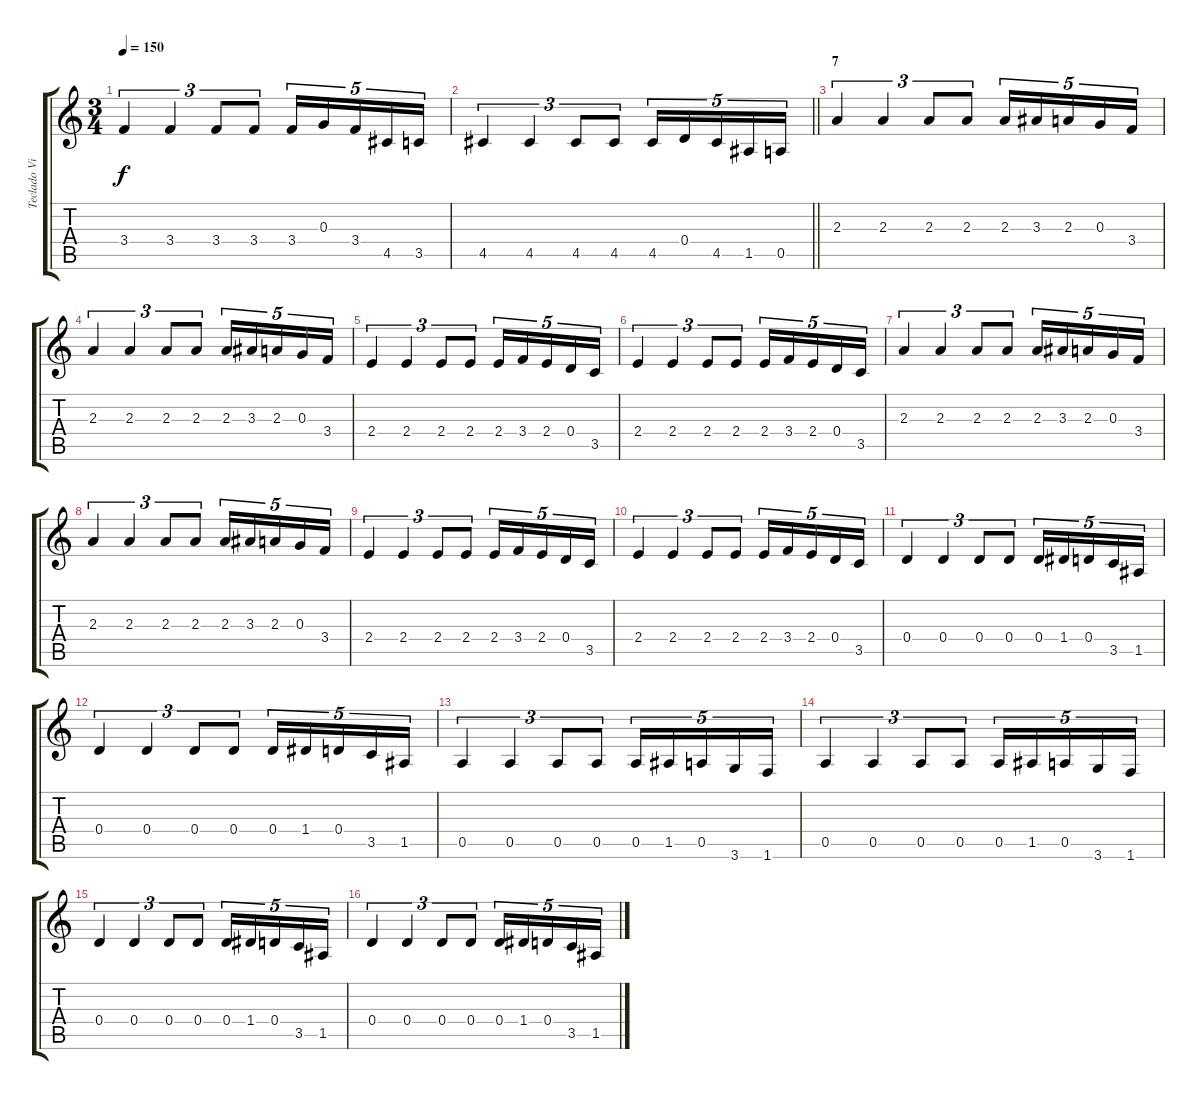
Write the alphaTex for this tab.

\track ("Teclado Viejo(?)/Mandolina (FX)" "Teclado Vi") {instrument banjo}
\staff {score tabs}
\tuning (E4 B3 G3 D3 A2 E2) {hide}
\displaytranspose 12
\ts (3 4)
\tempo 150
\clef g2
\ks c
3.4.4{tu (3 2) dy f} 3.4.4{tu (3 2)} 3.4.8{tu (3 2)} 3.4.8{tu (3 2)} 3.4.16{tu (5 4)} 0.3.16{tu (5 4)} 3.4.16{tu (5 4)} 4.5.16{tu (5 4)} 3.5.16{tu (5 4)} |
\barLineRight lightlight
4.5.4{tu (3 2)} 4.5.4{tu (3 2)} 4.5.8{tu (3 2)} 4.5.8{tu (3 2)} 4.5.16{tu (5 4)} 0.4.16{tu (5 4)} 4.5.16{tu (5 4)} 1.5.16{tu (5 4)} 0.5.16{tu (5 4)} |
\section ("" "7")
2.3.4{tu (3 2) volume 7 instrument banjo} 2.3.4{tu (3 2)} 2.3.8{tu (3 2)} 2.3.8{tu (3 2)} 2.3.16{tu (5 4)} 3.3.16{tu (5 4)} 2.3.16{tu (5 4)} 0.3.16{tu (5 4)} 3.4.16{tu (5 4)} |
2.3.4{tu (3 2)} 2.3.4{tu (3 2)} 2.3.8{tu (3 2)} 2.3.8{tu (3 2)} 2.3.16{tu (5 4)} 3.3.16{tu (5 4)} 2.3.16{tu (5 4)} 0.3.16{tu (5 4)} 3.4.16{tu (5 4)} |
2.4.4{tu (3 2)} 2.4.4{tu (3 2)} 2.4.8{tu (3 2)} 2.4.8{tu (3 2)} 2.4.16{tu (5 4)} 3.4.16{tu (5 4)} 2.4.16{tu (5 4)} 0.4.16{tu (5 4)} 3.5.16{tu (5 4)} |
2.4.4{tu (3 2)} 2.4.4{tu (3 2)} 2.4.8{tu (3 2)} 2.4.8{tu (3 2)} 2.4.16{tu (5 4)} 3.4.16{tu (5 4)} 2.4.16{tu (5 4)} 0.4.16{tu (5 4)} 3.5.16{tu (5 4)} |
2.3.4{tu (3 2) volume 7 instrument banjo} 2.3.4{tu (3 2)} 2.3.8{tu (3 2)} 2.3.8{tu (3 2)} 2.3.16{tu (5 4)} 3.3.16{tu (5 4)} 2.3.16{tu (5 4)} 0.3.16{tu (5 4)} 3.4.16{tu (5 4)} |
2.3.4{tu (3 2)} 2.3.4{tu (3 2)} 2.3.8{tu (3 2)} 2.3.8{tu (3 2)} 2.3.16{tu (5 4)} 3.3.16{tu (5 4)} 2.3.16{tu (5 4)} 0.3.16{tu (5 4)} 3.4.16{tu (5 4)} |
2.4.4{tu (3 2)} 2.4.4{tu (3 2)} 2.4.8{tu (3 2)} 2.4.8{tu (3 2)} 2.4.16{tu (5 4)} 3.4.16{tu (5 4)} 2.4.16{tu (5 4)} 0.4.16{tu (5 4)} 3.5.16{tu (5 4)} |
2.4.4{tu (3 2)} 2.4.4{tu (3 2)} 2.4.8{tu (3 2)} 2.4.8{tu (3 2)} 2.4.16{tu (5 4)} 3.4.16{tu (5 4)} 2.4.16{tu (5 4)} 0.4.16{tu (5 4)} 3.5.16{tu (5 4)} |
0.4.4{tu (3 2)} 0.4.4{tu (3 2)} 0.4.8{tu (3 2)} 0.4.8{tu (3 2)} 0.4.16{tu (5 4)} 1.4.16{tu (5 4)} 0.4.16{tu (5 4)} 3.5.16{tu (5 4)} 1.5.16{tu (5 4)} |
0.4.4{tu (3 2)} 0.4.4{tu (3 2)} 0.4.8{tu (3 2)} 0.4.8{tu (3 2)} 0.4.16{tu (5 4)} 1.4.16{tu (5 4)} 0.4.16{tu (5 4)} 3.5.16{tu (5 4)} 1.5.16{tu (5 4)} |
0.5.4{tu (3 2)} 0.5.4{tu (3 2)} 0.5.8{tu (3 2)} 0.5.8{tu (3 2)} 0.5.16{tu (5 4)} 1.5.16{tu (5 4)} 0.5.16{tu (5 4)} 3.6.16{tu (5 4)} 1.6.16{tu (5 4)} |
0.5.4{tu (3 2)} 0.5.4{tu (3 2)} 0.5.8{tu (3 2)} 0.5.8{tu (3 2)} 0.5.16{tu (5 4)} 1.5.16{tu (5 4)} 0.5.16{tu (5 4)} 3.6.16{tu (5 4)} 1.6.16{tu (5 4)} |
0.4.4{tu (3 2)} 0.4.4{tu (3 2)} 0.4.8{tu (3 2)} 0.4.8{tu (3 2)} 0.4.16{tu (5 4)} 1.4.16{tu (5 4)} 0.4.16{tu (5 4)} 3.5.16{tu (5 4)} 1.5.16{tu (5 4)} |
0.4.4{tu (3 2)} 0.4.4{tu (3 2)} 0.4.8{tu (3 2)} 0.4.8{tu (3 2)} 0.4.16{tu (5 4)} 1.4.16{tu (5 4)} 0.4.16{tu (5 4)} 3.5.16{tu (5 4)} 1.5.16{tu (5 4)}
